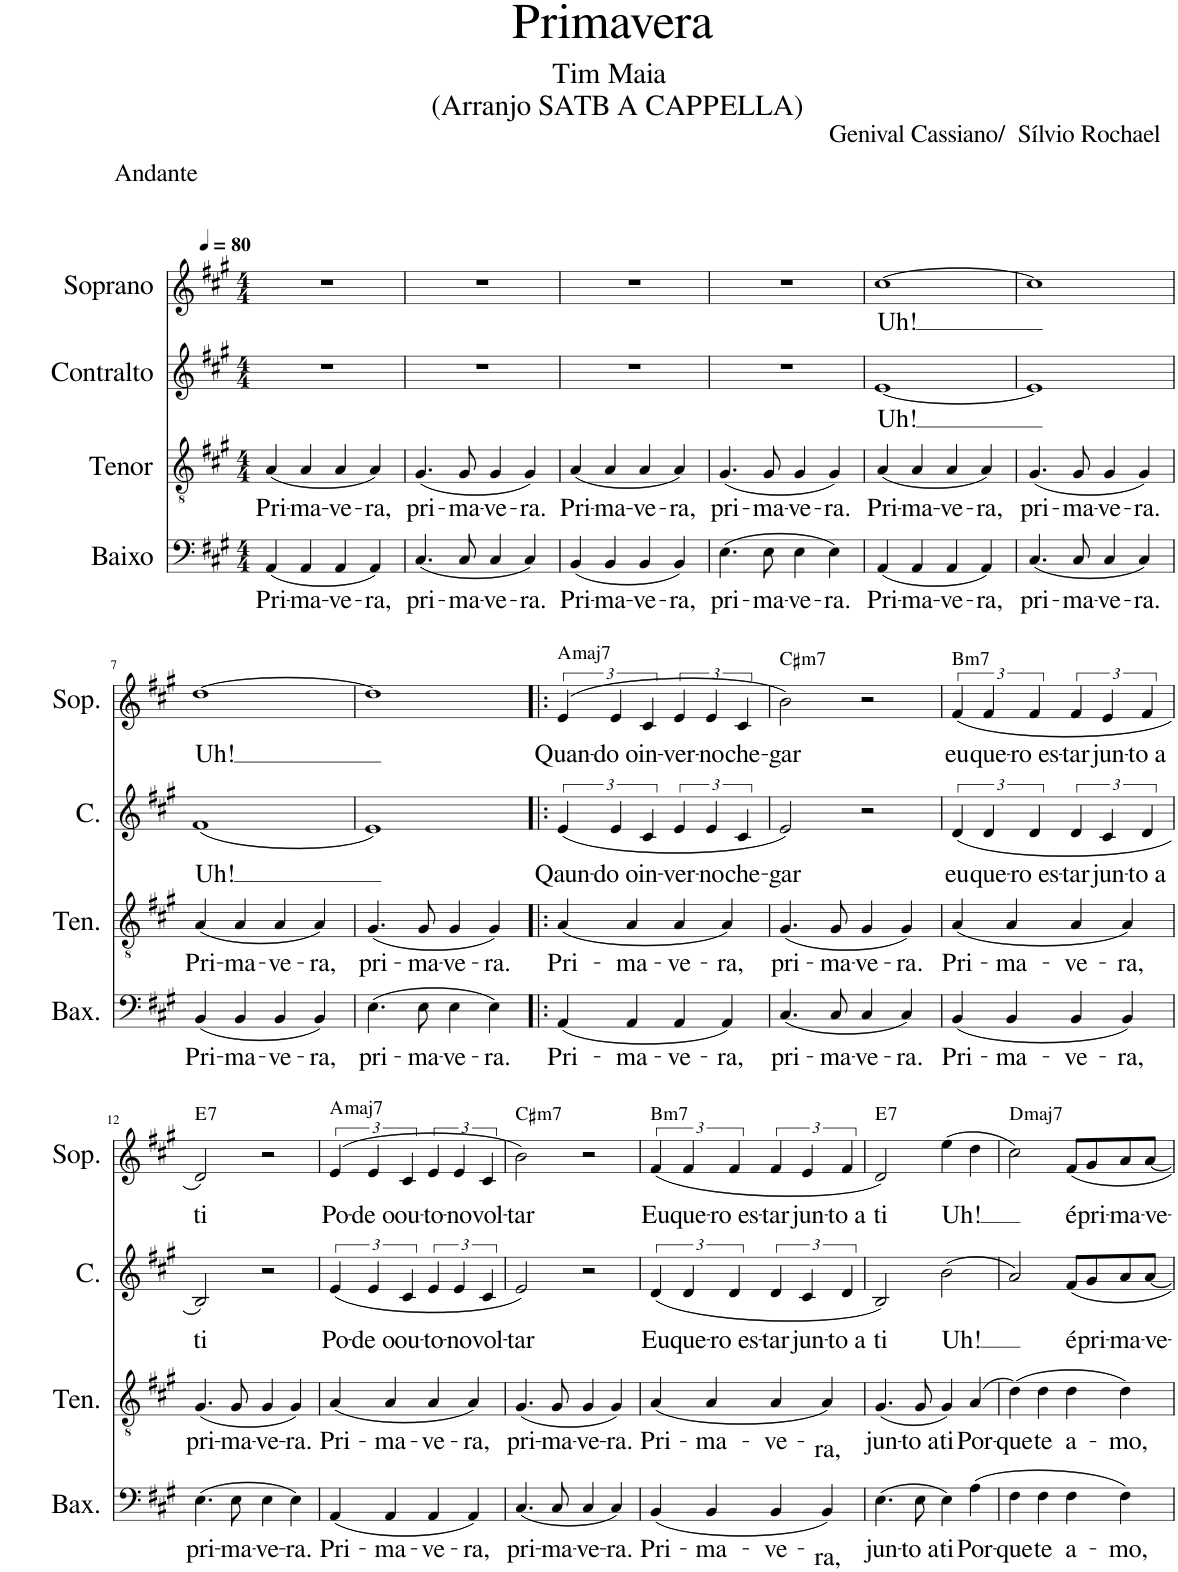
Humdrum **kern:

**kern	**text	**kern	**text	**kern	**text	**kern	**text	**harte
*part4	*part4	*part3	*part3	*part2	*part2	*part1	*part1	*part1
*staff4	*staff4	*staff3	*staff3	*staff2	*staff2	*staff1	*staff1	*
*I"Baixo	*	*I"Tenor	*	*I"Contralto	*	*I"Soprano	*	*
*I'Bax.	*	*I'Ten.	*	*I'C.	*	*I'Sop.	*	*
*clefF4	*	*clefGv2	*	*clefG2	*	*clefG2	*	*
*k[f#c#g#]	*	*k[f#c#g#]	*	*k[f#c#g#]	*	*k[f#c#g#]	*	*
*M4/4	*	*M4/4	*	*M4/4	*	*M4/4	*	*
*MM80	*	*MM80	*	*MM80	*	*MM80	*	*
=1	=1	=1	=1	=1	=1	=1	=1	=1
!	!LO:LY:b	!	!LO:LY:b	!	!	!	!	!
(4AA/	Pri-	(4A/	Pri-	1r	.	1r	.	.
!	!LO:LY:b	!	!LO:LY:b	!	!	!	!	!
4AA/	-ma-	4A/	-ma-	.	.	.	.	.
!	!LO:LY:b	!	!LO:LY:b	!	!	!	!	!
4AA/	-ve-	4A/	-ve-	.	.	.	.	.
!	!LO:LY:b	!	!LO:LY:b	!	!	!	!	!
4AA/)	-ra,	4A/)	-ra,	.	.	.	.	.
=2	=2	=2	=2	=2	=2	=2	=2	=2
!	!LO:LY:b	!	!LO:LY:b	!	!	!	!	!
(4.C#/	pri-	(4.G#/	pri-	1r	.	1r	.	.
!	!LO:LY:b	!	!LO:LY:b	!	!	!	!	!
8C#/	-ma-	8G#/	-ma-	.	.	.	.	.
!	!LO:LY:b	!	!LO:LY:b	!	!	!	!	!
4C#/	-ve-	4G#/	-ve-	.	.	.	.	.
!	!LO:LY:b	!	!LO:LY:b	!	!	!	!	!
4C#/)	-ra.	4G#/)	-ra.	.	.	.	.	.
=3	=3	=3	=3	=3	=3	=3	=3	=3
!	!LO:LY:b	!	!LO:LY:b	!	!	!	!	!
(4BB/	Pri-	(4A/	Pri-	1r	.	1r	.	.
!	!LO:LY:b	!	!LO:LY:b	!	!	!	!	!
4BB/	-ma-	4A/	-ma-	.	.	.	.	.
!	!LO:LY:b	!	!LO:LY:b	!	!	!	!	!
4BB/	-ve-	4A/	-ve-	.	.	.	.	.
!	!LO:LY:b	!	!LO:LY:b	!	!	!	!	!
4BB/)	-ra,	4A/)	-ra,	.	.	.	.	.
=4	=4	=4	=4	=4	=4	=4	=4	=4
!	!LO:LY:b	!	!LO:LY:b	!	!	!	!	!
(4.E\	pri-	(4.G#/	pri-	1r	.	1r	.	.
!	!LO:LY:b	!	!LO:LY:b	!	!	!	!	!
8E\	-ma-	8G#/	-ma-	.	.	.	.	.
!	!LO:LY:b	!	!LO:LY:b	!	!	!	!	!
4E\	-ve-	4G#/	-ve-	.	.	.	.	.
!	!LO:LY:b	!	!LO:LY:b	!	!	!	!	!
4E\)	-ra.	4G#/)	-ra.	.	.	.	.	.
=5	=5	=5	=5	=5	=5	=5	=5	=5
!	!LO:LY:b	!	!LO:LY:b	!	!LO:LY:b	!	!LO:LY:b	!
(4AA/	Pri-	(4A/	Pri-	[1e	Uh!	[1cc#	Uh!	.
!	!LO:LY:b	!	!LO:LY:b	!	!	!	!	!
4AA/	-ma-	4A/	-ma-	.	.	.	.	.
!	!LO:LY:b	!	!LO:LY:b	!	!	!	!	!
4AA/	-ve-	4A/	-ve-	.	.	.	.	.
!	!LO:LY:b	!	!LO:LY:b	!	!	!	!	!
4AA/)	-ra,	4A/)	-ra,	.	.	.	.	.
=6	=6	=6	=6	=6	=6	=6	=6	=6
!	!LO:LY:b	!	!LO:LY:b	!	!	!	!	!
(4.C#/	pri-	(4.G#/	pri-	1e]	.	1cc#]	.	.
!	!LO:LY:b	!	!LO:LY:b	!	!	!	!	!
8C#/	-ma-	8G#/	-ma-	.	.	.	.	.
!	!LO:LY:b	!	!LO:LY:b	!	!	!	!	!
4C#/	-ve-	4G#/	-ve-	.	.	.	.	.
!	!LO:LY:b	!	!LO:LY:b	!	!	!	!	!
4C#/)	-ra.	4G#/)	-ra.	.	.	.	.	.
!!LO:LB:g=z
=7	=7	=7	=7	=7	=7	=7	=7	=7
!	!LO:LY:b	!	!LO:LY:b	!	!LO:LY:b	!	!LO:LY:b	!
(4BB/	Pri-	(4A/	Pri-	(1f#	Uh!	[1dd	Uh!	.
!	!LO:LY:b	!	!LO:LY:b	!	!	!	!	!
4BB/	-ma-	4A/	-ma-	.	.	.	.	.
!	!LO:LY:b	!	!LO:LY:b	!	!	!	!	!
4BB/	-ve-	4A/	-ve-	.	.	.	.	.
!	!LO:LY:b	!	!LO:LY:b	!	!	!	!	!
4BB/)	-ra,	4A/)	-ra,	.	.	.	.	.
=8	=8	=8	=8	=8	=8	=8	=8	=8
!	!LO:LY:b	!	!LO:LY:b	!	!	!	!	!
(4.E\	pri-	(4.G#/	pri-	1e)	.	1dd]	.	.
!	!LO:LY:b	!	!LO:LY:b	!	!	!	!	!
8E\	-ma-	8G#/	-ma-	.	.	.	.	.
!	!LO:LY:b	!	!LO:LY:b	!	!	!	!	!
4E\	-ve-	4G#/	-ve-	.	.	.	.	.
!	!LO:LY:b	!	!LO:LY:b	!	!	!	!	!
4E\)	-ra.	4G#/)	-ra.	.	.	.	.	.
=9!|:	=9!|:	=9!|:	=9!|:	=9!|:	=9!|:	=9!|:	=9!|:	=9!|:
!	!LO:LY:b	!	!LO:LY:b	!	!LO:LY:b	!	!LO:LY:b	!LO:H:kt=maj7
(4AA/	Pri-	(4A/	Pri-	(6e/	Qaun-	(6e/	Quan-	A:maj7
!	!	!	!	!	!LO:LY:b	!	!LO:LY:b	!
.	.	.	.	6e/	-do o	6e/	-do o	.
!	!LO:LY:b	!	!LO:LY:b	!	!	!	!	!
4AA/	-ma-	4A/	-ma-	.	.	.	.	.
!	!	!	!	!	!LO:LY:b	!	!LO:LY:b	!
.	.	.	.	6c#/	in-	6c#/	in-	.
!	!LO:LY:b	!	!LO:LY:b	!	!LO:LY:b	!	!LO:LY:b	!
4AA/	-ve-	4A/	-ve-	6e/	-ver-	6e/	-ver-	.
!	!	!	!	!	!LO:LY:b	!	!LO:LY:b	!
.	.	.	.	6e/	-no	6e/	-no	.
!	!LO:LY:b	!	!LO:LY:b	!	!	!	!	!
4AA/)	-ra,	4A/)	-ra,	.	.	.	.	.
!	!	!	!	!	!LO:LY:b	!	!LO:LY:b	!
.	.	.	.	6c#/	che-	6c#/	che-	.
=10	=10	=10	=10	=10	=10	=10	=10	=10
!	!LO:LY:b	!	!LO:LY:b	!	!LO:LY:b	!	!LO:LY:b	!LO:H:kt=m7
(4.C#/	pri-	(4.G#/	pri-	2e/)	-gar	2b\)	-gar	C#:min7
!	!LO:LY:b	!	!LO:LY:b	!	!	!	!	!
8C#/	-ma-	8G#/	-ma-	.	.	.	.	.
!	!LO:LY:b	!	!LO:LY:b	!	!	!	!	!
4C#/	-ve-	4G#/	-ve-	2r	.	2r	.	.
!	!LO:LY:b	!	!LO:LY:b	!	!	!	!	!
4C#/)	-ra.	4G#/)	-ra.	.	.	.	.	.
=11	=11	=11	=11	=11	=11	=11	=11	=11
!	!LO:LY:b	!	!LO:LY:b	!	!LO:LY:b	!	!LO:LY:b	!LO:H:kt=m7
(4BB/	Pri-	(4A/	Pri-	(6d/	eu	(6f#/	eu	B:min7
!	!	!	!	!	!LO:LY:b	!	!LO:LY:b	!
.	.	.	.	6d/	que-	6f#/	que-	.
!	!LO:LY:b	!	!LO:LY:b	!	!	!	!	!
4BB/	-ma-	4A/	-ma-	.	.	.	.	.
!	!	!	!	!	!LO:LY:b	!	!LO:LY:b	!
.	.	.	.	6d/	-ro es-	6f#/	-ro es-	.
!	!LO:LY:b	!	!LO:LY:b	!	!LO:LY:b	!	!LO:LY:b	!
4BB/	-ve-	4A/	-ve-	6d/	-tar	6f#/	-tar	.
!	!	!	!	!	!LO:LY:b	!	!LO:LY:b	!
.	.	.	.	6c#/	jun-	6e/	jun-	.
!	!LO:LY:b	!	!LO:LY:b	!	!	!	!	!
4BB/)	-ra,	4A/)	-ra,	.	.	.	.	.
!	!	!	!	!	!LO:LY:b	!	!LO:LY:b	!
.	.	.	.	6d/	-to a	6f#/	-to a	.
!!LO:LB:g=z
=12	=12	=12	=12	=12	=12	=12	=12	=12
!	!LO:LY:b	!	!LO:LY:b	!	!LO:LY:b	!	!LO:LY:b	!LO:H:kt=7
(4.E\	pri-	(4.G#/	pri-	2B/)	ti	2d/)	ti	E:7
!	!LO:LY:b	!	!LO:LY:b	!	!	!	!	!
8E\	-ma-	8G#/	-ma-	.	.	.	.	.
!	!LO:LY:b	!	!LO:LY:b	!	!	!	!	!
4E\	-ve-	4G#/	-ve-	2r	.	2r	.	.
!	!LO:LY:b	!	!LO:LY:b	!	!	!	!	!
4E\)	-ra.	4G#/)	-ra.	.	.	.	.	.
=13	=13	=13	=13	=13	=13	=13	=13	=13
!	!LO:LY:b	!	!LO:LY:b	!	!LO:LY:b	!	!LO:LY:b	!LO:H:kt=maj7
(4AA/	Pri-	(4A/	Pri-	(6e/	Po-	(6e/	Po-	A:maj7
!	!	!	!	!	!LO:LY:b	!	!LO:LY:b	!
.	.	.	.	6e/	-de o	6e/	-de o	.
!	!LO:LY:b	!	!LO:LY:b	!	!	!	!	!
4AA/	-ma-	4A/	-ma-	.	.	.	.	.
!	!	!	!	!	!LO:LY:b	!	!LO:LY:b	!
.	.	.	.	6c#/	ou-	6c#/	ou-	.
!	!LO:LY:b	!	!LO:LY:b	!	!LO:LY:b	!	!LO:LY:b	!
4AA/	-ve-	4A/	-ve-	6e/	-to-	6e/	-to-	.
!	!	!	!	!	!LO:LY:b	!	!LO:LY:b	!
.	.	.	.	6e/	-no	6e/	-no	.
!	!LO:LY:b	!	!LO:LY:b	!	!	!	!	!
4AA/)	-ra,	4A/)	-ra,	.	.	.	.	.
!	!	!	!	!	!LO:LY:b	!	!LO:LY:b	!
.	.	.	.	6c#/	vol-	6c#/	vol-	.
=14	=14	=14	=14	=14	=14	=14	=14	=14
!	!LO:LY:b	!	!LO:LY:b	!	!LO:LY:b	!	!LO:LY:b	!LO:H:kt=m7
(4.C#/	pri-	(4.G#/	pri-	2e/)	-tar	2b\)	-tar	C#:min7
!	!LO:LY:b	!	!LO:LY:b	!	!	!	!	!
8C#/	-ma-	8G#/	-ma-	.	.	.	.	.
!	!LO:LY:b	!	!LO:LY:b	!	!	!	!	!
4C#/	-ve-	4G#/	-ve-	2r	.	2r	.	.
!	!LO:LY:b	!	!LO:LY:b	!	!	!	!	!
4C#/)	-ra.	4G#/)	-ra.	.	.	.	.	.
=15	=15	=15	=15	=15	=15	=15	=15	=15
!	!LO:LY:b	!	!LO:LY:b	!	!LO:LY:b	!	!LO:LY:b	!LO:H:kt=m7
(4BB/	Pri-	(4A/	Pri-	(6d/	Eu	(6f#/	Eu	B:min7
!	!	!	!	!	!LO:LY:b	!	!LO:LY:b	!
.	.	.	.	6d/	que-	6f#/	que-	.
!	!LO:LY:b	!	!LO:LY:b	!	!	!	!	!
4BB/	-ma-	4A/	-ma-	.	.	.	.	.
!	!	!	!	!	!LO:LY:b	!	!LO:LY:b	!
.	.	.	.	6d/	-ro es-	6f#/	-ro es-	.
!	!LO:LY:b	!	!LO:LY:b	!	!LO:LY:b	!	!LO:LY:b	!
4BB/	-ve-	4A/	-ve-	6d/	-tar	6f#/	-tar	.
!	!	!	!	!	!LO:LY:b	!	!LO:LY:b	!
.	.	.	.	6c#/	jun-	6e/	jun-	.
!	!LO:LY:b	!	!LO:LY:b	!	!	!	!	!
4BB/)	-ra,	4A/)	-ra,	.	.	.	.	.
!	!	!	!	!	!LO:LY:b	!	!LO:LY:b	!
.	.	.	.	6d/	-to a	6f#/	-to a	.
=16	=16	=16	=16	=16	=16	=16	=16	=16
!	!LO:LY:b	!	!LO:LY:b	!	!LO:LY:b	!	!LO:LY:b	!LO:H:kt=7
(4.E\	jun-	(4.G#/	jun-	2B/)	ti	2d/)	ti	E:7
!	!LO:LY:b	!	!LO:LY:b	!	!	!	!	!
8E\	-to a	8G#/	-to a	.	.	.	.	.
!	!LO:LY:b	!	!LO:LY:b	!	!LO:LY:b	!	!LO:LY:b	!
4E\)	ti	4G#/)	ti	(2b\	Uh!	(4ee\	Uh!	.
!	!LO:LY:b	!	!LO:LY:b	!	!	!	!	!
(4A\	Por-	(4A/	Por-	.	.	4dd\	.	.
=17	=17	=17	=17	=17	=17	=17	=17	=17
!	!LO:LY:b	!	!LO:LY:b	!	!	!	!	!LO:H:kt=maj7
4F#\	-que	(4d\)	-que	2a/)	.	2cc#\)	.	D:maj7
!	!LO:LY:b	!	!LO:LY:b	!	!	!	!	!
4F#\	te	4d\	te	.	.	.	.	.
!	!LO:LY:b	!	!LO:LY:b	!	!LO:LY:b	!	!LO:LY:b	!
4F#\	a-	4d\	a-	8f#/L	é	8f#/L	é	.
!	!	!	!	!	!LO:LY:b	!	!LO:LY:b	!
.	.	.	.	8g#/	pri-	8g#/	pri-	.
!	!LO:LY:b	!	!LO:LY:b	!	!LO:LY:b	!	!LO:LY:b	!
4F#\)	-mo,	4d\)	-mo,	8a/	-ma-	8a/	-ma-	.
!	!	!	!	!	!LO:LY:b	!	!LO:LY:b	!
.	.	.	.	[8a/J	-ve-	[8a/J	-ve-	.
=	=	=	=	=	=	=	=	=
*-	*-	*-	*-	*-	*-	*-	*-	*-
